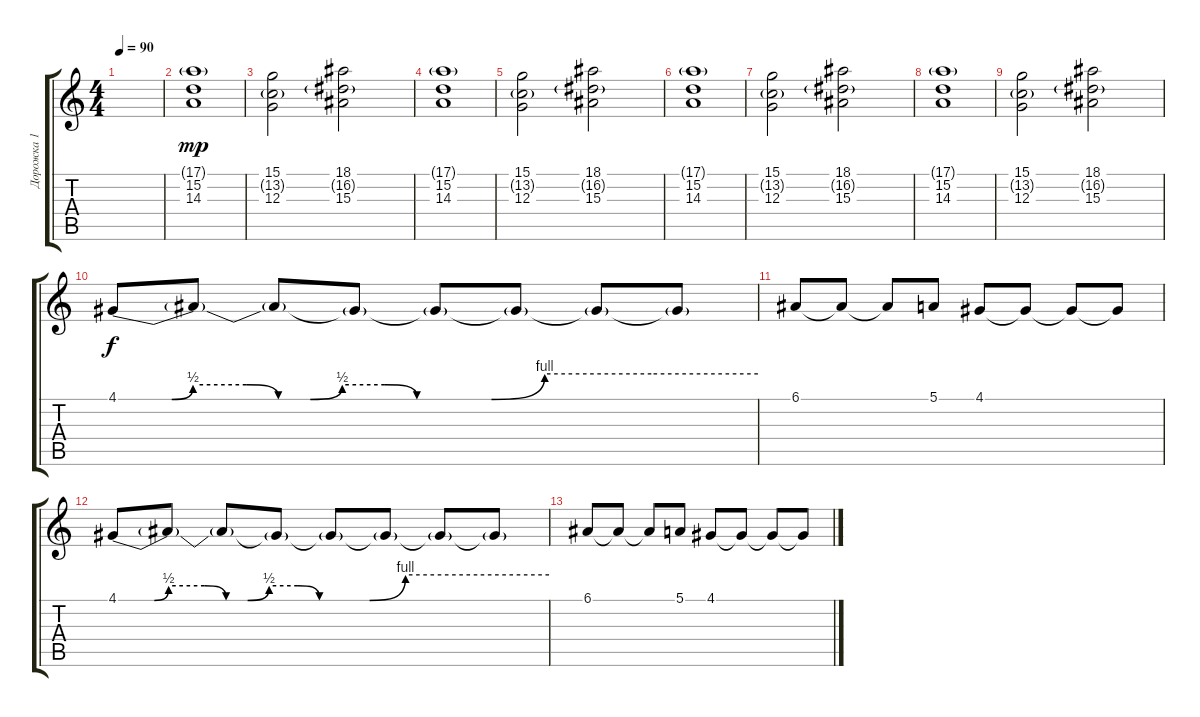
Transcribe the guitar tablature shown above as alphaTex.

\track ("Дорожка 1" "Дорожка 1") {instrument stringensemble1}
\staff {score tabs}
\tuning (E4 B3 G3 D3 A2 E2) {hide}
\ts (4 4)
\tempo 90
\clef g2
\ks c
|
(17.1{g} 15.2 14.3).1{dy mp instrument stringensemble1} |
(15.1 13.2{g} 12.3).2 (18.1 16.2{g} 15.3).2 |
(17.1{g} 15.2 14.3).1 |
(15.1 13.2{g} 12.3).2 (18.1 16.2{g} 15.3).2 |
(17.1{g} 15.2 14.3).1 |
(15.1 13.2{g} 12.3).2 (18.1 16.2{g} 15.3).2 |
(17.1{g} 15.2 14.3).1 |
(15.1 13.2{g} 12.3).2 (18.1 16.2{g} 15.3).2 |
4.1{be (custom 0 0 5 0 7 2 12 2 15 0 18 0 21 2 25 2 28 0 35 0 40 4 50 4 60 4)}.8{dy f volume 0 instrument choiraahs} 4.1{t}.8 4.1{t}.8 4.1{t}.8 4.1{t}.8 4.1{t}.8 4.1{t}.8 4.1{t}.8 |
6.1.8{instrument choiraahs} 6.1{t}.8 6.1{t}.8 5.1.8 4.1.8 4.1{t}.8 4.1{t}.8 4.1{t}.8 |
4.1{be (custom 0 0 5 0 7 2 12 2 15 0 18 0 21 2 25 2 28 0 35 0 40 4 50 4 60 4)}.8{volume 13 instrument choiraahs} 4.1{t}.8 4.1{t}.8 4.1{t}.8 4.1{t}.8 4.1{t}.8 4.1{t}.8 4.1{t}.8 |
6.1.8{volume 0 instrument choiraahs} 6.1{t}.8 6.1{t}.8 5.1.8 4.1.8 4.1{t}.8 4.1{t}.8 4.1{t}.8
